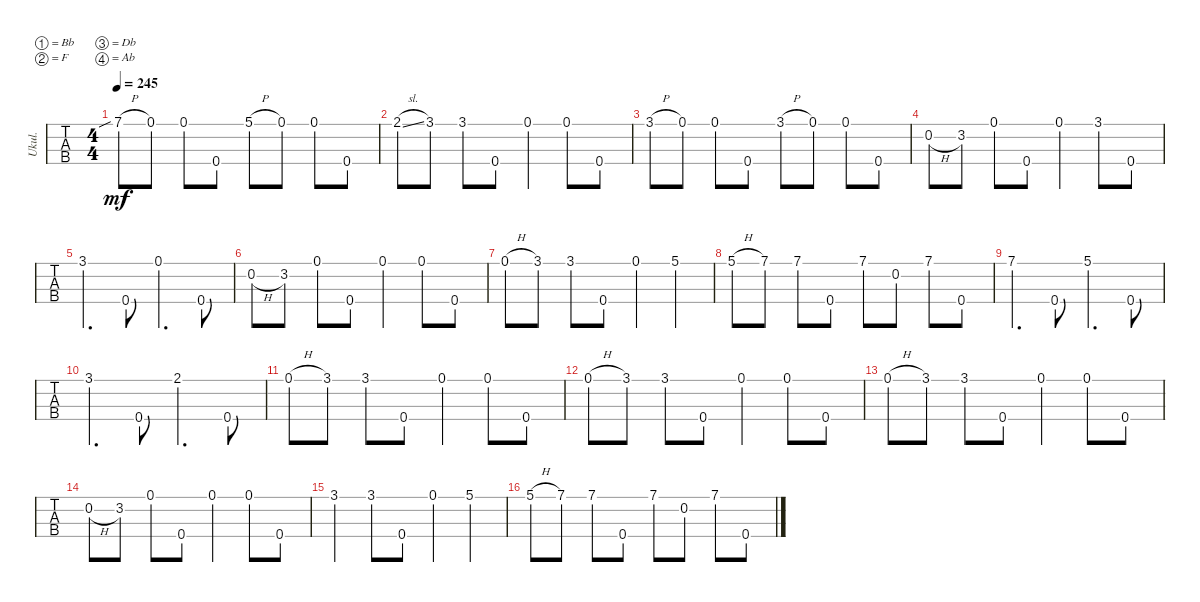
\defaultSystemsLayout 4
\bracketExtendMode groupsimilarinstruments
\otherSystemsTrackNameOrientation horizontal
\track ("Ukulele" "Ukul.") {instrument shamisen}
\staff {tabs}
\tuning (Bb4 F4 Db4 Ab4)
\ts (4 4)
\tempo 245
\clef g2
\ks c
7.1{sib h}.8{dy mf} 0.1.8 0.1.8 0.4.8 5.1{h}.8 0.1.8 0.1.8 0.4.8 |
2.1{sl}.8 3.1.8 3.1.8 0.4.8 0.1.4 0.1.8 0.4.8 |
3.1{h}.8 0.1.8 0.1.8 0.4.8 3.1{h}.8 0.1.8 0.1.8 0.4.8 |
0.2{h}.8 3.2.8 0.1.8 0.4.8 0.1.4 3.1.8 0.4.8 |
3.1.4{d} 0.4.8 0.1.4{d} 0.4.8 |
0.2{h}.8 3.2.8 0.1.8 0.4.8 0.1.4 0.1.8 0.4.8 |
0.1{h}.8 3.1.8 3.1.8 0.4.8 0.1.4 5.1.4 |
5.1{h}.8 7.1.8 7.1.8 0.4.8 7.1.8 0.2.8 7.1.8 0.4.8 |
7.1.4{d} 0.4.8 5.1.4{d} 0.4.8 |
3.1.4{d} 0.4.8 2.1.4{d} 0.4.8 |
0.1{h}.8 3.1.8 3.1.8 0.4.8 0.1.4 0.1.8 0.4.8 |
0.1{h}.8 3.1.8 3.1.8 0.4.8 0.1.4 0.1.8 0.4.8 |
0.1{h}.8 3.1.8 3.1.8 0.4.8 0.1.4 0.1.8 0.4.8 |
0.2{h}.8 3.2.8 0.1.8 0.4.8 0.1.4 0.1.8 0.4.8 |
3.1.4 3.1.8 0.4.8 0.1.4 5.1.4 |
5.1{h}.8 7.1.8 7.1.8 0.4.8 7.1.8 0.2.8 7.1.8 0.4.8
